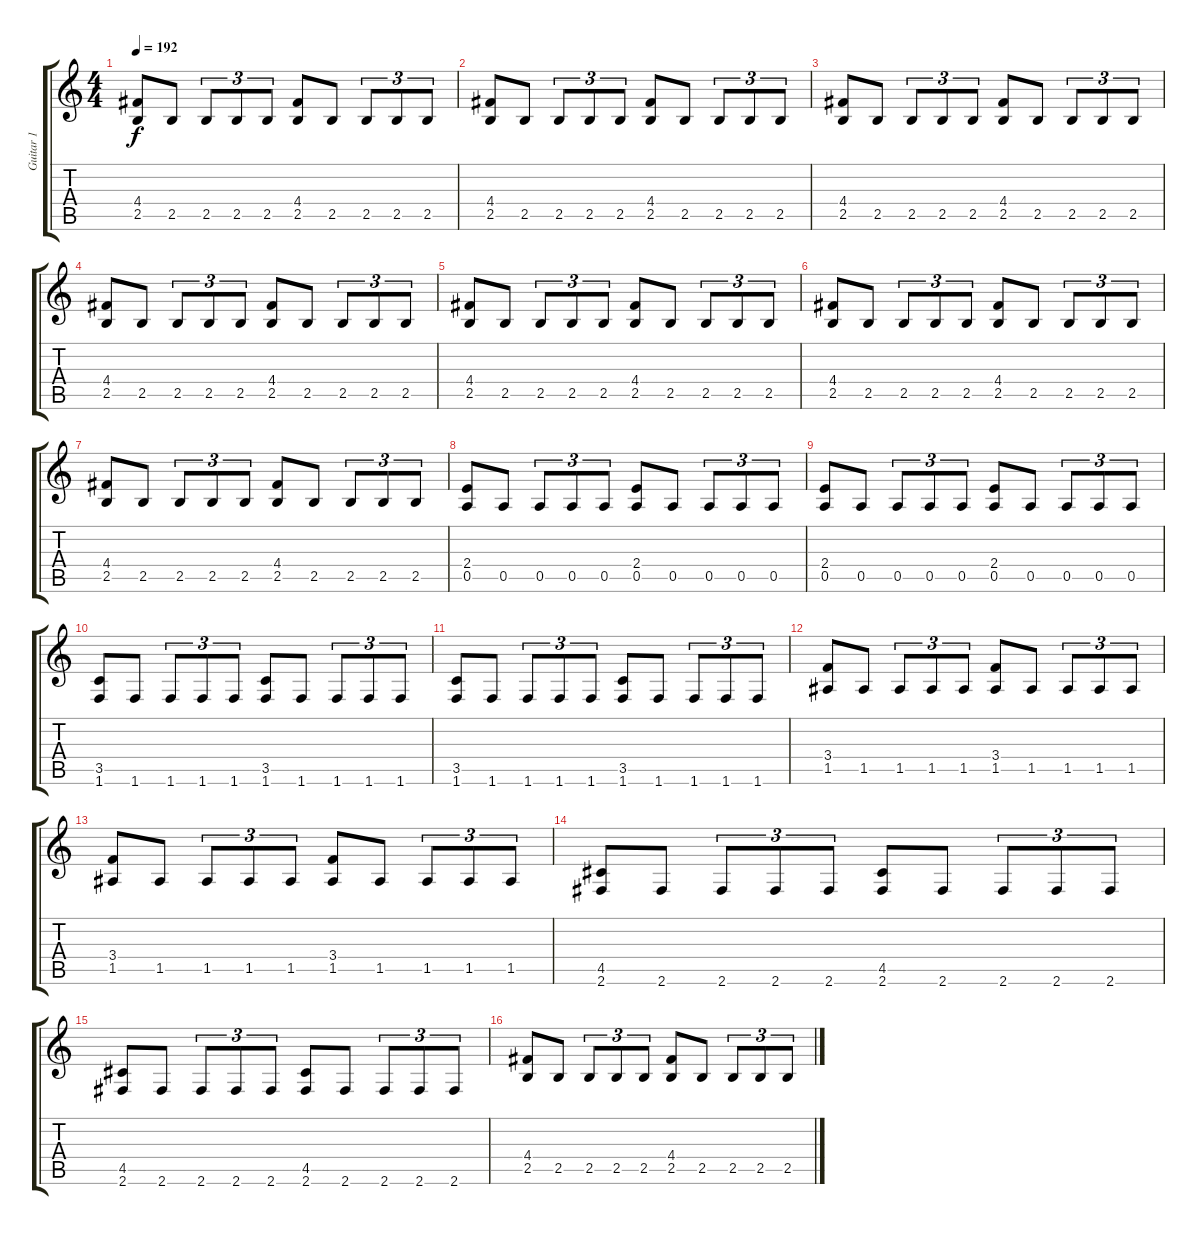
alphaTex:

\track ("Guitar 1" "Guitar 1") {instrument overdrivenguitar}
\staff {score tabs}
\tuning (E4 B3 G3 D3 A2 E2) {hide}
\ts (4 4)
\tempo 192
\clef g2
\ks c
(4.4 2.5).8{dy f} 2.5.8 2.5.8{tu (3 2)} 2.5.8{tu (3 2)} 2.5.8{tu (3 2)} (4.4 2.5).8 2.5.8 2.5.8{tu (3 2)} 2.5.8{tu (3 2)} 2.5.8{tu (3 2)} |
(4.4 2.5).8 2.5.8 2.5.8{tu (3 2)} 2.5.8{tu (3 2)} 2.5.8{tu (3 2)} (4.4 2.5).8 2.5.8 2.5.8{tu (3 2)} 2.5.8{tu (3 2)} 2.5.8{tu (3 2)} |
(4.4 2.5).8 2.5.8 2.5.8{tu (3 2)} 2.5.8{tu (3 2)} 2.5.8{tu (3 2)} (4.4 2.5).8 2.5.8 2.5.8{tu (3 2)} 2.5.8{tu (3 2)} 2.5.8{tu (3 2)} |
(4.4 2.5).8 2.5.8 2.5.8{tu (3 2)} 2.5.8{tu (3 2)} 2.5.8{tu (3 2)} (4.4 2.5).8 2.5.8 2.5.8{tu (3 2)} 2.5.8{tu (3 2)} 2.5.8{tu (3 2)} |
(4.4 2.5).8 2.5.8 2.5.8{tu (3 2)} 2.5.8{tu (3 2)} 2.5.8{tu (3 2)} (4.4 2.5).8 2.5.8 2.5.8{tu (3 2)} 2.5.8{tu (3 2)} 2.5.8{tu (3 2)} |
(4.4 2.5).8 2.5.8 2.5.8{tu (3 2)} 2.5.8{tu (3 2)} 2.5.8{tu (3 2)} (4.4 2.5).8 2.5.8 2.5.8{tu (3 2)} 2.5.8{tu (3 2)} 2.5.8{tu (3 2)} |
(4.4 2.5).8 2.5.8 2.5.8{tu (3 2)} 2.5.8{tu (3 2)} 2.5.8{tu (3 2)} (4.4 2.5).8 2.5.8 2.5.8{tu (3 2)} 2.5.8{tu (3 2)} 2.5.8{tu (3 2)} |
(2.4 0.5).8 0.5.8 0.5.8{tu (3 2)} 0.5.8{tu (3 2)} 0.5.8{tu (3 2)} (2.4 0.5).8 0.5.8 0.5.8{tu (3 2)} 0.5.8{tu (3 2)} 0.5.8{tu (3 2)} |
(2.4 0.5).8 0.5.8 0.5.8{tu (3 2)} 0.5.8{tu (3 2)} 0.5.8{tu (3 2)} (2.4 0.5).8 0.5.8 0.5.8{tu (3 2)} 0.5.8{tu (3 2)} 0.5.8{tu (3 2)} |
(3.5 1.6).8 1.6.8 1.6.8{tu (3 2)} 1.6.8{tu (3 2)} 1.6.8{tu (3 2)} (3.5 1.6).8 1.6.8 1.6.8{tu (3 2)} 1.6.8{tu (3 2)} 1.6.8{tu (3 2)} |
(3.5 1.6).8 1.6.8 1.6.8{tu (3 2)} 1.6.8{tu (3 2)} 1.6.8{tu (3 2)} (3.5 1.6).8 1.6.8 1.6.8{tu (3 2)} 1.6.8{tu (3 2)} 1.6.8{tu (3 2)} |
(3.4 1.5).8 1.5.8 1.5.8{tu (3 2)} 1.5.8{tu (3 2)} 1.5.8{tu (3 2)} (3.4 1.5).8 1.5.8 1.5.8{tu (3 2)} 1.5.8{tu (3 2)} 1.5.8{tu (3 2)} |
(3.4 1.5).8 1.5.8 1.5.8{tu (3 2)} 1.5.8{tu (3 2)} 1.5.8{tu (3 2)} (3.4 1.5).8 1.5.8 1.5.8{tu (3 2)} 1.5.8{tu (3 2)} 1.5.8{tu (3 2)} |
(4.5 2.6).8 2.6.8 2.6.8{tu (3 2)} 2.6.8{tu (3 2)} 2.6.8{tu (3 2)} (4.5 2.6).8 2.6.8 2.6.8{tu (3 2)} 2.6.8{tu (3 2)} 2.6.8{tu (3 2)} |
(4.5 2.6).8 2.6.8 2.6.8{tu (3 2)} 2.6.8{tu (3 2)} 2.6.8{tu (3 2)} (4.5 2.6).8 2.6.8 2.6.8{tu (3 2)} 2.6.8{tu (3 2)} 2.6.8{tu (3 2)} |
(4.4 2.5).8 2.5.8 2.5.8{tu (3 2)} 2.5.8{tu (3 2)} 2.5.8{tu (3 2)} (4.4 2.5).8 2.5.8 2.5.8{tu (3 2)} 2.5.8{tu (3 2)} 2.5.8{tu (3 2)}
